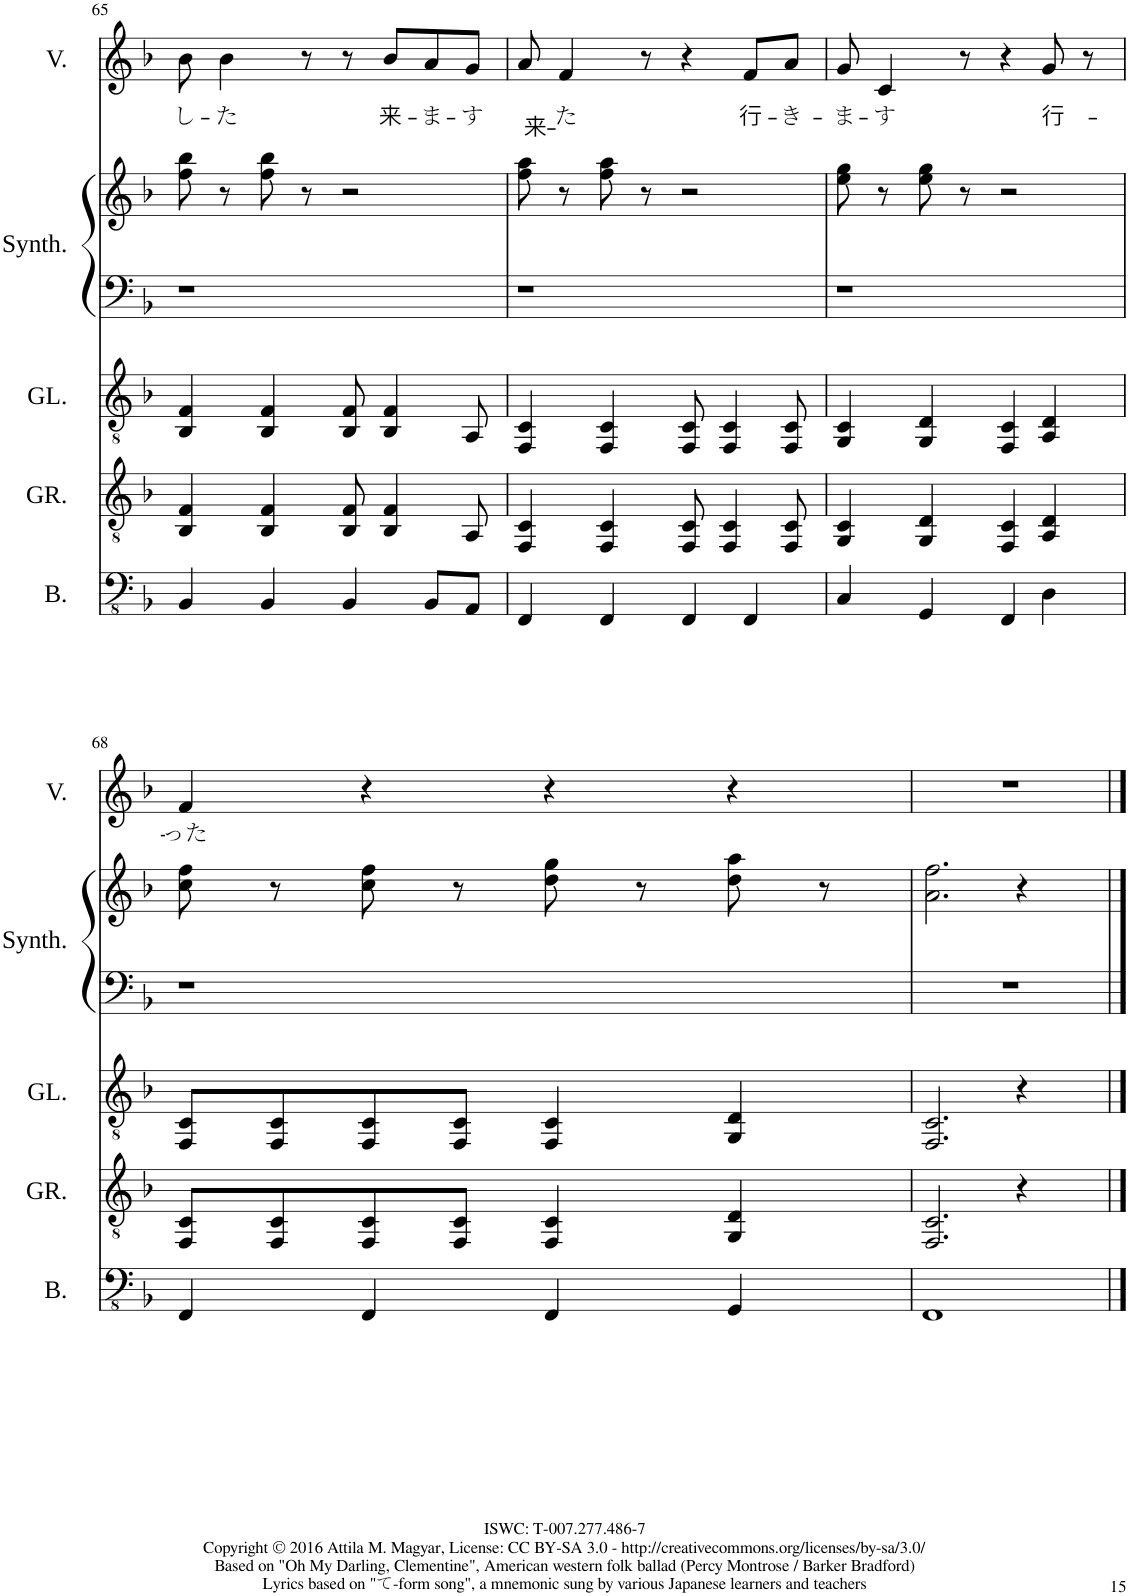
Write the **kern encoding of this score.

**kern	**kern	**kern	**kern	**kern	**kern	**text
*part5	*part4	*part3	*part2	*part2	*part1	*part1
*staff6	*staff5	*staff4	*staff3	*staff2	*staff1	*staff1
*I"Bass	*I"Guitar Right	*I"Guitar Left	*I"Keyboard Synthesizer	*	*I"Vocal	*
*I'B.	*I'GR.	*I'GL.	*I'Synth.	*	*I'V.	*
!!LO:PB:g=z
*clefFv4	*clefGv2	*clefGv2	*clefF4	*clefG2	*clefG2	*
*k[b-]	*k[b-]	*k[b-]	*k[b-]	*k[b-]	*k[b-]	*
*M4/4	*M4/4	*M4/4	*M4/4	*M4/4	*M4/4	*
=65	=65	=65	=65	=65	=65	=65
!	!	!	!	!	!	!LO:LY:b
4BBB-/	4BB-/ 4F/	4BB-/ 4F/	1r	8ff\ 8bb-\	8b-\	し-
!	!	!	!	!	!	!LO:LY:b
.	.	.	.	8r	4b-\	-た
4BBB-/	4BB-/ 4F/	4BB-/ 4F/	.	8ff\ 8bb-\	.	.
.	.	.	.	8r	8r	.
4BBB-/	8BB-/ 8F/	8BB-/ 8F/	.	2r	8r	.
!	!	!	!	!	!	!LO:LY:b
.	4BB-/ 4F/	4BB-/ 4F/	.	.	8b-/L	来-
!	!	!	!	!	!	!LO:LY:b
8BBB-/L	.	.	.	.	8a/	-ま-
!	!	!	!	!	!	!LO:LY:b
8AAA/J	8AA/	8AA/	.	.	8g/J	-す
=66	=66	=66	=66	=66	=66	=66
!	!	!	!	!	!	!LO:LY:b
4FFF/	4FF/ 4C/	4FF/ 4C/	1r	8ff\ 8aa\	8a/	来-
!	!	!	!	!	!	!LO:LY:b
.	.	.	.	8r	4f/	-た
4FFF/	4FF/ 4C/	4FF/ 4C/	.	8ff\ 8aa\	.	.
.	.	.	.	8r	8r	.
4FFF/	8FF/ 8C/	8FF/ 8C/	.	2r	4r	.
.	4FF/ 4C/	4FF/ 4C/	.	.	.	.
!	!	!	!	!	!	!LO:LY:b
4FFF/	.	.	.	.	8f/L	行-
!	!	!	!	!	!	!LO:LY:b
.	8FF/ 8C/	8FF/ 8C/	.	.	8a/J	-き-
=67	=67	=67	=67	=67	=67	=67
!	!	!	!	!	!	!LO:LY:b
4CC/	4GG/ 4C/	4GG/ 4C/	1r	8ee\ 8gg\	8g/	-ま-
!	!	!	!	!	!	!LO:LY:b
.	.	.	.	8r	4c/	-す
4GGG/	4GG/ 4D/	4GG/ 4D/	.	8ee\ 8gg\	.	.
.	.	.	.	8r	8r	.
4FFF/	4FF/ 4C/	4FF/ 4C/	.	2r	4r	.
!	!	!	!	!	!	!LO:LY:b
4DD\	4AA/ 4D/	4AA/ 4D/	.	.	8g/	行-
.	.	.	.	.	8r	.
!!LO:LB:g=z
=68	=68	=68	=68	=68	=68	=68
!	!	!	!	!	!	!LO:LY:b
4FFF/	8FF/ 8C/L	8FF/ 8C/L	1r	8cc\ 8ff\	4f/	-った
.	8FF/ 8C/	8FF/ 8C/	.	8r	.	.
4FFF/	8FF/ 8C/	8FF/ 8C/	.	8cc\ 8ff\	4r	.
.	8FF/ 8C/J	8FF/ 8C/J	.	8r	.	.
4FFF/	4FF/ 4C/	4FF/ 4C/	.	8dd\ 8gg\	4r	.
.	.	.	.	8r	.	.
4GGG/	4GG/ 4D/	4GG/ 4D/	.	8dd\ 8aa\	4r	.
.	.	.	.	8r	.	.
=69	=69	=69	=69	=69	=69	=69
1FFF	2.FF/ 2.C/	2.FF/ 2.C/	1r	2.a\ 2.ff\	1r	.
.	4r	4r	.	4r	.	.
==	==	==	==	==	==	==
*-	*-	*-	*-	*-	*-	*-
